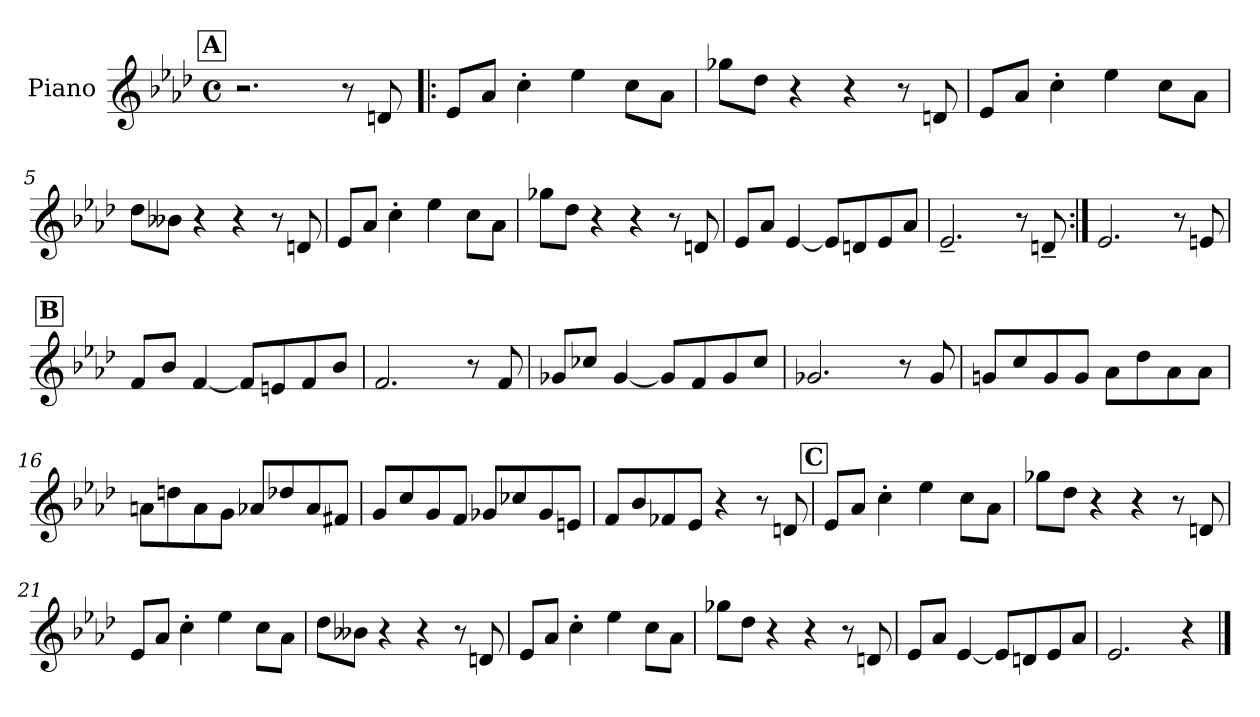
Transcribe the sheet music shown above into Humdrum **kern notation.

**kern
*part1
*staff1
*I"Piano
*I'Pno.
*clefG2
*k[b-e-a-d-]
*M4/4
*met(c)
!!LO:REH:place=s1:a:B:fs=14:t=A
=1
2.r
8r
8dn/
=2!|:
8e-/L
8a-/J
4cc'\
4ee-\
8cc\L
8a-\J
=3
8gg-X\L
8dd-\J
4r
4r
8r
8dn/
=4
8e-/L
8a-/J
4cc'\
4ee-\
8cc\L
8a-\J
=5
8dd-\L
8b--X\J
4r
4r
8r
8dn/
!!LO:LB:g=z
=6
8e-/L
8a-/J
4cc'\
4ee-\
8cc\L
8a-\J
=7
8gg-X\L
8dd-\J
4r
4r
8r
8dn/
=8
8e-/L
8a-/J
[4e-/
8e-/L]
8dn/
8e-/
8a-/J
=9
2.e-~/
8r
8dn~/
=10:|!
2.e-/
8r
8en/
!!LO:LB:g=z
!!LO:REH:place=s1:a:B:fs=14:t=B
=11
8f/L
8b-/J
[4f/
8f/L]
8en/
8f/
8b-/J
=12
2.f/
8r
8f/
=13
8g-X/L
8cc-X/J
[4g-/
8g-/L]
8f/
8g-/
8cc-/J
=14
2.g-X/
8r
8g-/
!!LO:LB:g=z
=15
8gn/L
8cc/
8g/
8g/J
8a-\L
8dd-\
8a-\
8a-\J
=16
8an\L
8ddn\
8a\
8g\J
8a-X/L
8dd-X/
8a-/
8f#X/J
=17
8g/L
8cc/
8g/
8f/J
8g-X/L
8cc-X/
8g-/
8en/J
=18
8f/L
8b-/
8f-X/
8e-/J
4r
8r
8dn/
!!LO:LB:g=z
!!LO:REH:place=s1:a:B:fs=14:t=C
=19
8e-/L
8a-/J
4cc'\
4ee-\
8cc\L
8a-\J
=20
8gg-X\L
8dd-\J
4r
4r
8r
8dn/
=21
8e-/L
8a-/J
4cc'\
4ee-\
8cc\L
8a-\J
=22
8dd-\L
8b--X\J
4r
4r
8r
8dn/
!!LO:LB:g=z
=23
8e-/L
8a-/J
4cc'\
4ee-\
8cc\L
8a-\J
=24
8gg-X\L
8dd-\J
4r
4r
8r
8dn/
=25
8e-/L
8a-/J
[4e-/
8e-/L]
8dn/
8e-/
8a-/J
=26
2.e-/
4r
==
*-
